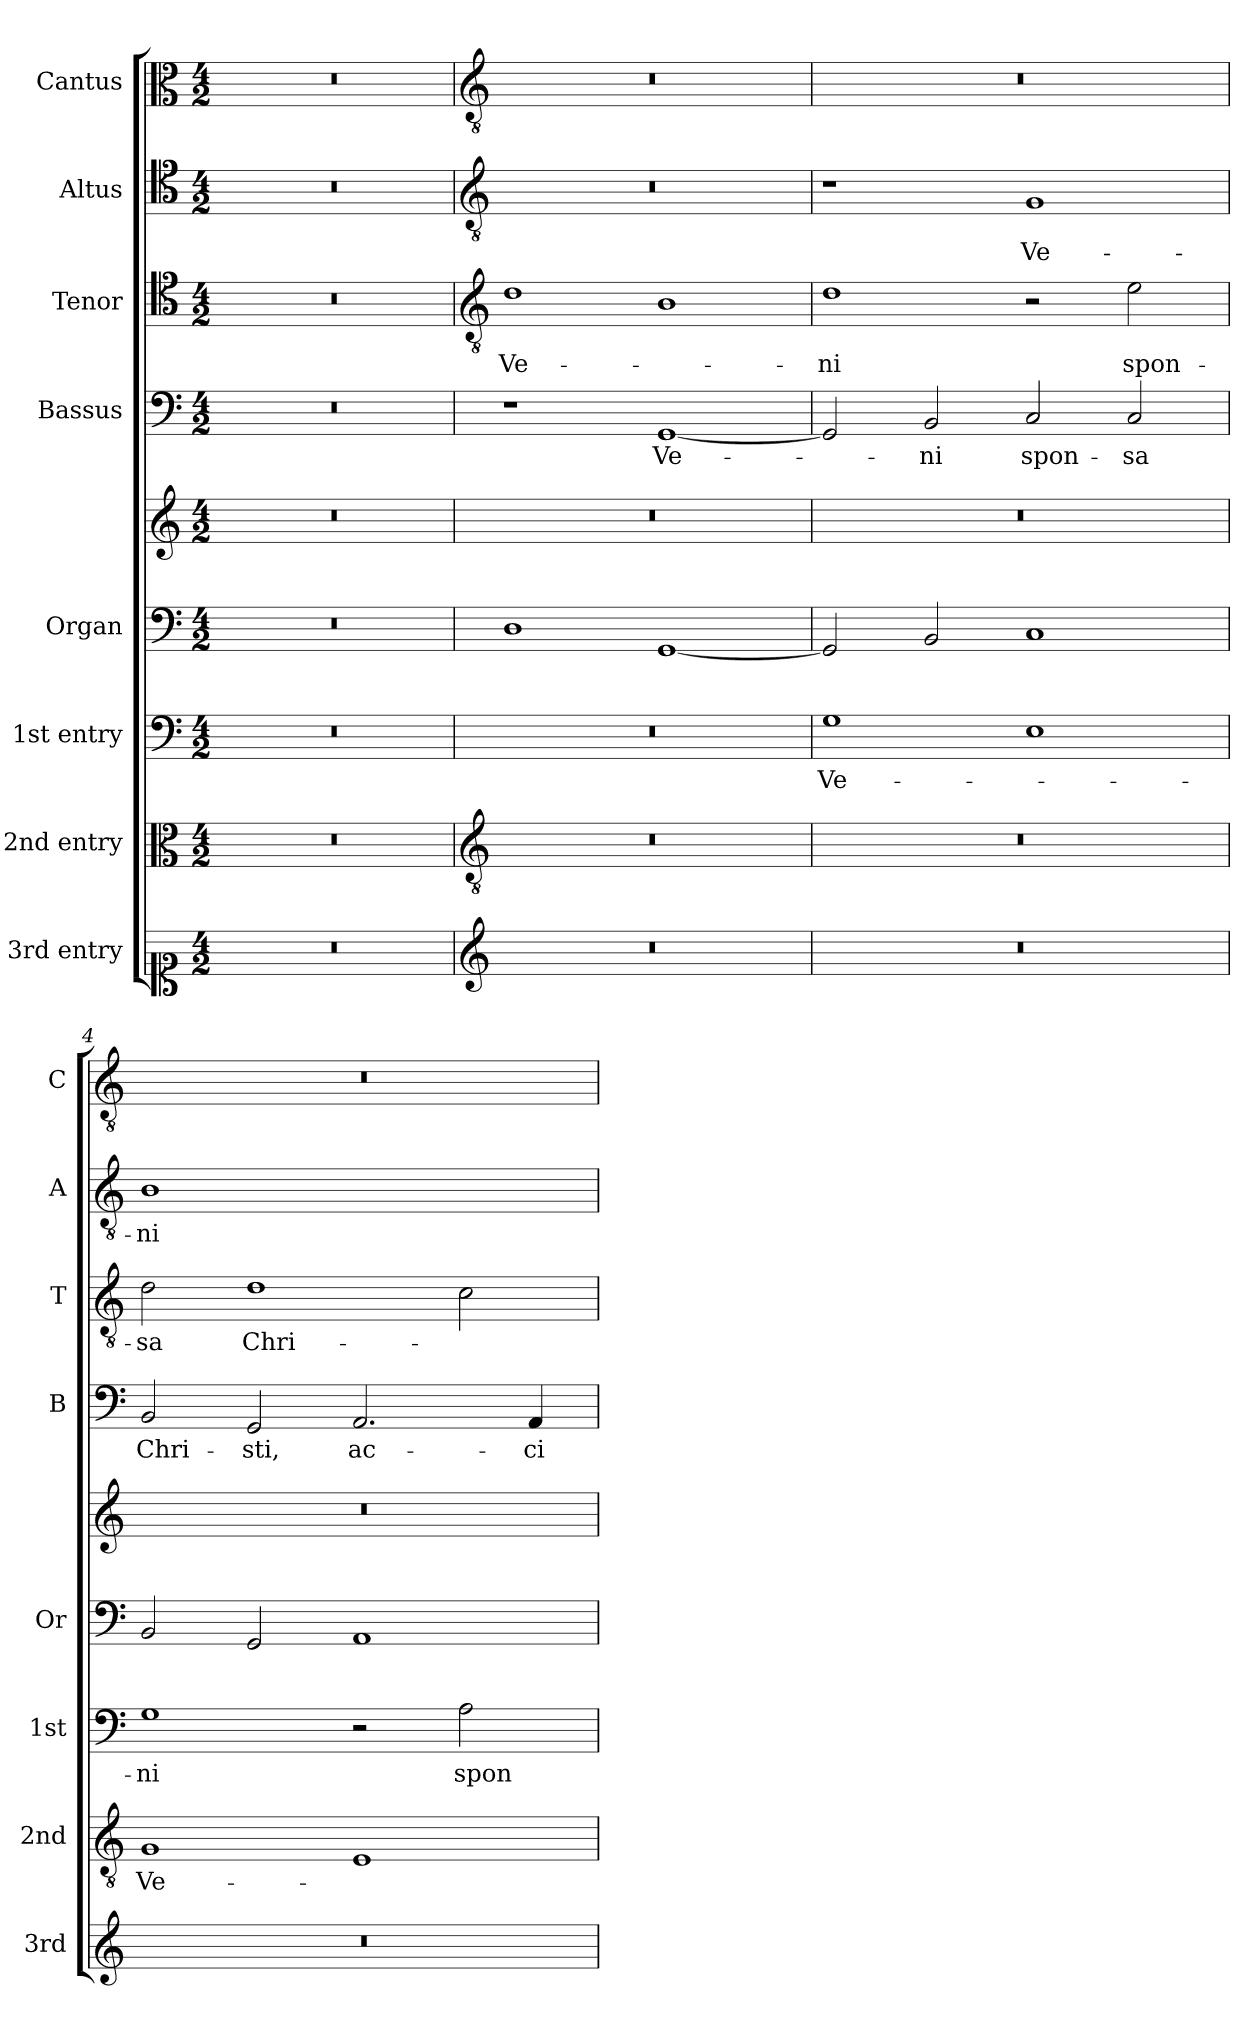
**kern	**kern	**text	**kern	**text	**kern	**kern	**kern	**text	**kern	**text	**kern	**text	**kern
*part8	*part7	*part7	*part6	*part6	*part5	*part5	*part4	*part4	*part3	*part3	*part2	*part2	*part1
*staff9	*staff8	*staff8	*staff7	*staff7	*staff6	*staff5	*staff4	*staff4	*staff3	*staff3	*staff2	*staff2	*staff1
*I"3rd entry	*I"2nd entry	*	*I"1st entry	*	*I"Organ	*	*I"Bassus	*	*I"Tenor	*	*I"Altus	*	*I"Cantus
*I'3rd	*I'2nd	*	*I'1st	*	*I'Or	*	*I'B	*	*I'T	*	*I'A	*	*I'C
*clefC1	*clefC3	*	*clefF4	*	*clefF4	*clefG2	*clefF4	*	*clefC4	*	*clefC4	*	*clefC3
*k[]	*k[]	*	*k[]	*	*k[]	*k[]	*k[]	*	*k[]	*	*k[]	*	*k[]
*C:	*C:	*	*C:	*	*C:	*C:	*C:	*	*C:	*	*C:	*	*C:
*M4/2	*M4/2	*	*M4/2	*	*M4/2	*M4/2	*M4/2	*	*M4/2	*	*M4/2	*	*M4/2
=1	=1	=1	=1	=1	=1	=1	=1	=1	=1	=1	=1	=1	=1
0r	0r	.	0r	.	0r	0r	0r	.	0r	.	0r	.	0r
=2	=2	=2	=2	=2	=2	=2	=2	=2	=2	=2	=2	=2	=2
*clefG2	*clefGv2	*	*	*	*	*	*	*	*clefGv2	*	*clefGv2	*	*clefGv2
!	!	!	!	!	!	!	!	!	!	!LO:LY:b	!	!	!
0r	0r	.	0r	.	1D	0r	1r	.	1d	Ve-	0r	.	0r
!	!	!	!	!	!	!	!	!LO:LY:b	!	!	!	!	!
.	.	.	.	.	[1GG	.	[1GG	Ve-	1B	.	.	.	.
=3	=3	=3	=3	=3	=3	=3	=3	=3	=3	=3	=3	=3	=3
!	!	!	!	!LO:LY:b	!	!	!	!	!	!LO:LY:b	!	!	!
0r	0r	.	1G	Ve-	2GG/]	0r	2GG/]	.	1d	-ni	1r	.	0r
!	!	!	!	!	!	!	!	!LO:LY:b	!	!	!	!	!
.	.	.	.	.	2BB/	.	2BB/	-ni	.	.	.	.	.
!	!	!	!	!	!	!	!	!LO:LY:b	!	!	!	!LO:LY:b	!
.	.	.	1E	.	1C	.	2C/	spon-	2r	.	1G	Ve-	.
!	!	!	!	!	!	!	!	!LO:LY:b	!	!LO:LY:b	!	!	!
.	.	.	.	.	.	.	2C/	-sa	2e\	spon-	.	.	.
=4	=4	=4	=4	=4	=4	=4	=4	=4	=4	=4	=4	=4	=4
!	!	!LO:LY:b	!	!LO:LY:b	!	!	!	!LO:LY:b	!	!LO:LY:b	!	!LO:LY:b	!
0r	1G	Ve-	1G	-ni	2BB/	0r	2BB/	Chri-	2d\	-sa	1B	-ni	0r
!	!	!	!	!	!	!	!	!LO:LY:b	!	!LO:LY:b	!	!	!
.	.	.	.	.	2GG/	.	2GG/	-sti,	1d	Chri-	.	.	.
!	!	!	!	!	!	!	!	!LO:LY:b	!	!	!	!	!
.	1E	.	2r	.	1AA	.	2.AA/	ac-	.	.	1ryy	.	.
!	!	!	!	!LO:LY:b	!	!	!	!	!	!	!	!	!
.	.	.	2A\	spon-	.	.	.	.	2c\	.	.	.	.
!	!	!	!	!	!	!	!	!LO:LY:b	!	!	!	!	!
.	.	.	.	.	.	.	4AA/	-ci-	.	.	.	.	.
=	=	=	=	=	=	=	=	=	=	=	=	=	=
*-	*-	*-	*-	*-	*-	*-	*-	*-	*-	*-	*-	*-	*-
